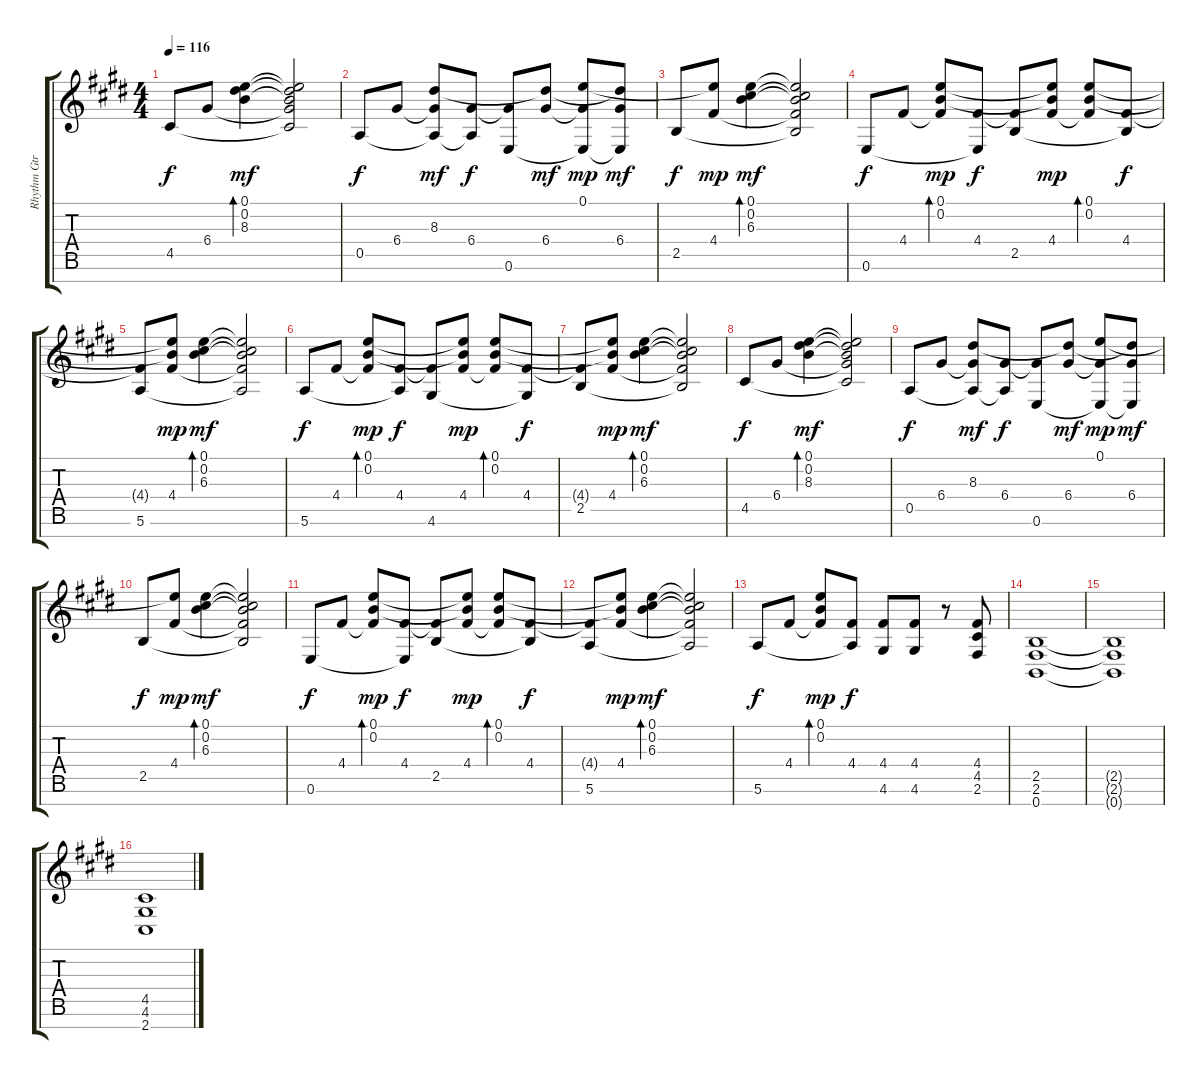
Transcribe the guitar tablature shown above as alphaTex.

\track ("Rhythm Gtr" "Rhythm Gtr") {instrument distortionguitar}
\staff {score tabs}
\tuning (E4 B3 G3 D3 A2 E2 B1) {hide}
\ts (4 4)
\tempo 116
\clef g2
\ks c#minor
4.5.8{dy f} 6.4.8 (0.1 0.2 8.3).4{bd 30 dy mf} (0.1{t} 0.2{t} 8.3{t} 6.4{t} 4.5{t}).2 |
0.5.8{dy f} 6.4.8 (8.3 6.4{t} 0.5{t}).8{dy mf} (6.4 0.5{t}).8{dy f} (6.4{t} 0.6).8 (8.3{t} 6.4).8{dy mf} (0.1 6.4{t} 0.6{t}).8{dy mp} (8.3{t} 6.4 0.6{t}).8{dy mf} |
2.5.8{dy f} (0.1{t} 4.4).8{dy mp} (0.1 0.2 6.3).4{bd 30 dy mf} (0.1{t} 0.2{t} 6.3{t} 4.4{t} 2.5{t}).2 |
0.6.8{dy f} 4.4.8 (0.1 0.2 4.4{t}).8{bd 30 dy mp} (4.4 0.6{t}).8{dy f} (4.4{t} 2.5).8 (0.1{t} 0.2{t} 4.4).8{dy mp} (0.1 0.2 4.4{t}).8{bd 30} (4.4 2.5{t}).8{dy f} |
(4.4{t} 5.6).8 (0.1{t} 0.2{t} 4.4).8{dy mp} (0.1 0.2 6.3).4{bd 30 dy mf} (0.1{t} 0.2{t} 6.3{t} 4.4{t} 5.6{t}).2 |
5.6.8{dy f} 4.4.8 (0.1 0.2 4.4{t}).8{bd 30 dy mp} (4.4 5.6{t}).8{dy f} (4.4{t} 4.6).8 (0.1{t} 0.2{t} 4.4).8{dy mp} (0.1 0.2 4.4{t}).8{bd 30} (4.4 4.6{t}).8{dy f} |
(4.4{t} 2.5).8 (0.1{t} 0.2{t} 4.4).8{dy mp} (0.1 0.2 6.3).4{bd 30 dy mf} (0.1{t} 0.2{t} 6.3{t} 4.4{t} 2.5{t}).2 |
4.5.8{dy f} 6.4.8 (0.1 0.2 8.3).4{bd 30 dy mf} (0.1{t} 0.2{t} 8.3{t} 6.4{t} 4.5{t}).2 |
0.5.8{dy f} 6.4.8 (8.3 6.4{t} 0.5{t}).8{dy mf} (6.4 0.5{t}).8{dy f} (6.4{t} 0.6).8 (8.3{t} 6.4).8{dy mf} (0.1 6.4{t} 0.6{t}).8{dy mp} (8.3{t} 6.4 0.6{t}).8{dy mf} |
2.5.8{dy f} (0.1{t} 4.4).8{dy mp} (0.1 0.2 6.3).4{bd 30 dy mf} (0.1{t} 0.2{t} 6.3{t} 4.4{t} 2.5{t}).2 |
0.6.8{dy f} 4.4.8 (0.1 0.2 4.4{t}).8{bd 30 dy mp} (4.4 0.6{t}).8{dy f} (4.4{t} 2.5).8 (0.1{t} 0.2{t} 4.4).8{dy mp} (0.1 0.2 4.4{t}).8{bd 30} (4.4 2.5{t}).8{dy f} |
(4.4{t} 5.6).8 (0.1{t} 0.2{t} 4.4).8{dy mp} (0.1 0.2 6.3).4{bd 30 dy mf} (0.1{t} 0.2{t} 6.3{t} 4.4{t} 5.6{t}).2 |
5.6.8{dy f} 4.4.8 (0.1 0.2 4.4{t}).8{bd 30 dy mp} (4.4 5.6{t}).8{dy f} (4.4 4.6).8 (4.4 4.6).8 r.8 (4.4 4.5 2.6).8 |
(2.5 2.6 0.7).1 |
(2.5{t} 2.6{t} 0.7{t}).1 |
(4.5 4.6 2.7).1
